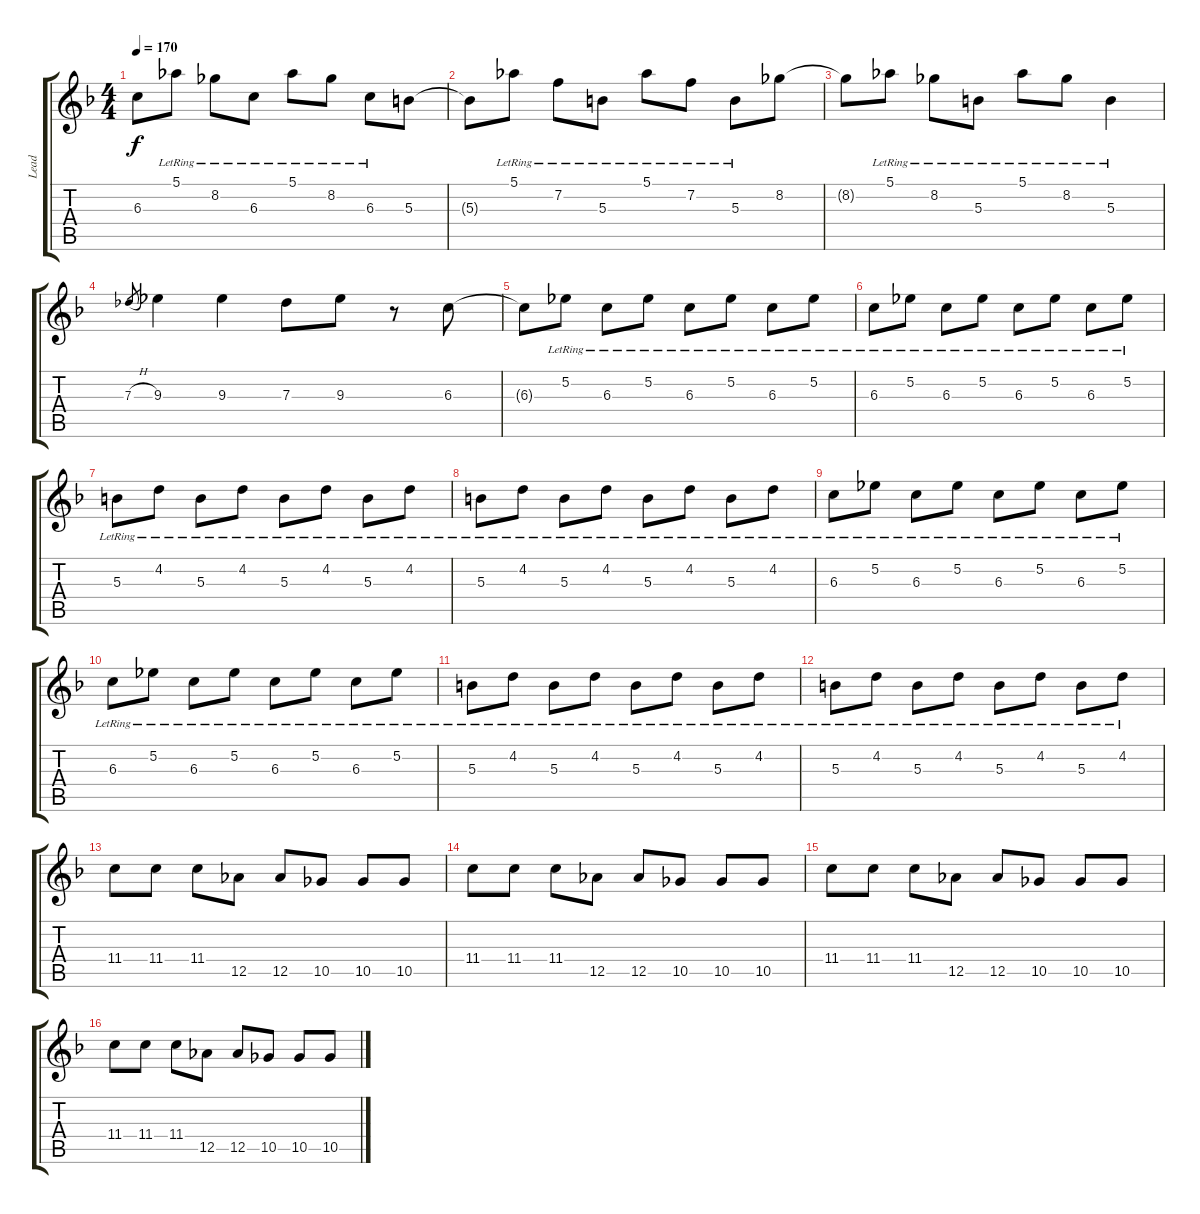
\track ("Lead" "Lead") {instrument overdrivenguitar}
\staff {score tabs}
\tuning (Eb4 Bb3 Gb3 Db3 Ab2 Db2) {hide}
\ts (4 4)
\tempo 170
\clef g2
\ks f
6.3{t}.8{dy f} 5.1{lr}.8 8.2{lr}.8 6.3{lr}.8 5.1{lr}.8 8.2{lr}.8 6.3{lr}.8 5.3.8 |
5.3{t}.8 5.1{lr}.8 7.2{lr}.8 5.3{lr}.8 5.1{lr}.8 7.2{lr}.8 5.3{lr}.8 8.2.8 |
8.2{t}.8 5.1{lr}.8 8.2{lr}.8 5.3{lr}.8 5.1{lr}.8 8.2{lr}.8 5.3{lr}.4 |
7.3{h}.8{gr} 9.3.4 9.3.4 7.3.8 9.3.8 r.8 6.3.8 |
6.3{t}.8 5.2{lr}.8 6.3{lr}.8 5.2{lr}.8 6.3{lr}.8 5.2{lr}.8 6.3{lr}.8 5.2{lr}.8 |
6.3{lr}.8 5.2{lr}.8 6.3{lr}.8 5.2{lr}.8 6.3{lr}.8 5.2{lr}.8 6.3{lr}.8 5.2{lr}.8 |
5.3{lr}.8 4.2{lr}.8 5.3{lr}.8 4.2{lr}.8 5.3{lr}.8 4.2{lr}.8 5.3{lr}.8 4.2{lr}.8 |
5.3{lr}.8 4.2{lr}.8 5.3{lr}.8 4.2{lr}.8 5.3{lr}.8 4.2{lr}.8 5.3{lr}.8 4.2{lr}.8 |
6.3{lr}.8 5.2{lr}.8 6.3{lr}.8 5.2{lr}.8 6.3{lr}.8 5.2{lr}.8 6.3{lr}.8 5.2{lr}.8 |
6.3{lr}.8 5.2{lr}.8 6.3{lr}.8 5.2{lr}.8 6.3{lr}.8 5.2{lr}.8 6.3{lr}.8 5.2{lr}.8 |
5.3{lr}.8 4.2{lr}.8 5.3{lr}.8 4.2{lr}.8 5.3{lr}.8 4.2{lr}.8 5.3{lr}.8 4.2{lr}.8 |
5.3{lr}.8 4.2{lr}.8 5.3{lr}.8 4.2{lr}.8 5.3{lr}.8 4.2{lr}.8 5.3{lr}.8 4.2{lr}.8 |
11.4.8 11.4.8 11.4.8 12.5.8 12.5.8 10.5.8 10.5.8 10.5.8 |
11.4.8 11.4.8 11.4.8 12.5.8 12.5.8 10.5.8 10.5.8 10.5.8 |
11.4.8 11.4.8 11.4.8 12.5.8 12.5.8 10.5.8 10.5.8 10.5.8 |
11.4.8 11.4.8 11.4.8 12.5.8 12.5.8 10.5.8 10.5.8 10.5.8
